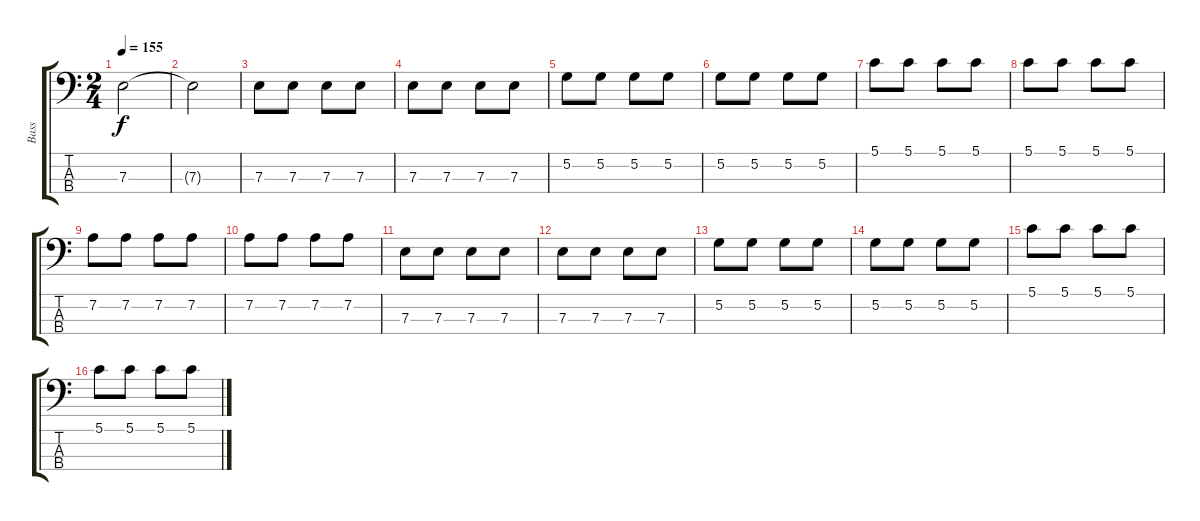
\track ("Bass" "Bass") {instrument synthbass2}
\staff {score tabs}
\tuning (G2 D2 A1 E1) {hide}
\ts (2 4)
\tempo 155
\clef f4
\ks c
7.3{t}.2{dy f} |
7.3{t}.2 |
7.3.8{instrument fretlessbass} 7.3.8 7.3.8 7.3.8 |
7.3.8 7.3.8 7.3.8 7.3.8 |
5.2.8 5.2.8 5.2.8 5.2.8 |
5.2.8 5.2.8 5.2.8 5.2.8 |
5.1.8{instrument synthbass2} 5.1.8 5.1.8 5.1.8 |
5.1.8 5.1.8 5.1.8 5.1.8 |
7.2.8 7.2.8 7.2.8 7.2.8 |
7.2.8 7.2.8 7.2.8 7.2.8 |
7.3.8{instrument fretlessbass} 7.3.8 7.3.8 7.3.8 |
7.3.8 7.3.8 7.3.8 7.3.8 |
5.2.8 5.2.8 5.2.8 5.2.8 |
5.2.8 5.2.8 5.2.8 5.2.8 |
5.1.8{instrument synthbass2} 5.1.8 5.1.8 5.1.8 |
5.1.8 5.1.8 5.1.8 5.1.8
